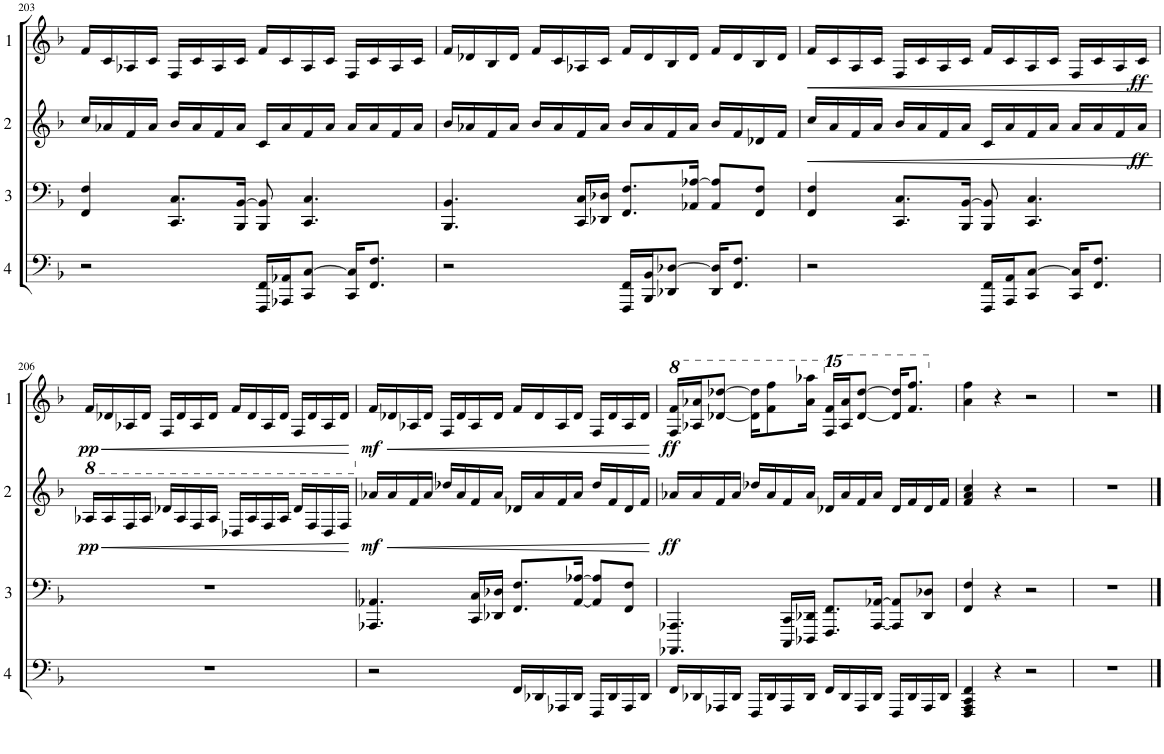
**kern	**kern	**kern	**dynam	**kern	**dynam
*part4	*part3	*part2	*part2	*part1	*part1
*staff4	*staff3	*staff2	*staff2	*staff1	*staff1
*I"Synth 4	*I"Synth 3	*I"Synth 2	*	*I"Synth 1	*
!!LO:PB:g=z
*clefF4	*clefF4	*clefG2	*	*clefG2	*
*k[b-]	*k[b-]	*k[b-]	*	*k[b-]	*
*M4/4	*M4/4	*M4/4	*	*M4/4	*
*met(c)	*met(c)	*met(c)	*	*met(c)	*
=203	=203	=203	=203	=203	=203
2r	4FF/ 4F/	16cc/LL	.	16f/LL	.
.	.	16a-X/	.	16c/	.
.	.	16f/	.	16A-X/	.
.	.	16a-/JJ	.	16c/JJ	.
.	8.CC/ 8.C/L	16b-/LL	.	16F/LL	.
.	.	16a-/	.	16c/	.
.	.	16f/	.	16A-/	.
.	16BBB-/ [16BB-/Jk	16a-/JJ	.	16c/JJ	.
16FFF/ 16FF/LL	8BBB-/ 8BB-/]	16c/LL	.	16f/LL	.
16AAA-X/ 16AA-X/J	.	16a-/	.	16c/	.
8CC/ [8C/J	4.CC/ 4.C/	16f/	.	16A-/	.
.	.	16a-/JJ	.	16c/JJ	.
16CC/ 16C/]KL	.	16a-/LL	.	16F/LL	.
8.FF/ 8.F/J	.	16a-/	.	16c/	.
.	.	16f/	.	16A-/	.
.	.	16a-/JJ	.	16c/JJ	.
=204	=204	=204	=204	=204	=204
2r	4.BBB-/ 4.BB-/	16b-/LL	.	16f/LL	.
.	.	16a-X/	.	16d-X/	.
.	.	16f/	.	16B-/	.
.	.	16a-/JJ	.	16d-/JJ	.
.	.	16b-/LL	.	16f/LL	.
.	.	16a-/	.	16c/	.
.	16CC/ 16C/LL	16f/	.	16A-X/	.
.	16DD-X/ 16D-X/JJ	16a-/JJ	.	16c/JJ	.
16FFF/ 16FF/LL	8.FF/ 8.F/L	16b-/LL	.	16f/LL	.
16BBB-/ 16BB-/J	.	16a-/	.	16d-/	.
8DD-X/ [8D-X/J	.	16f/	.	16B-/	.
.	16AA-X/ [16A-X/Jk	16a-/JJ	.	16d-/JJ	.
16DD-/ 16D-/]KL	8AA-/ 8A-/]L	16b-/LL	.	16f/LL	.
8.FF/ 8.F/J	.	16f/	.	16d-/	.
.	8FF/ 8F/J	16d-X/	.	16B-/	.
.	.	16f/JJ	.	16d-/JJ	.
=205	=205	=205	=205	=205	=205
!	!	!	!LO:HP:b	!	!LO:HP:b
2r	4FF/ 4F/	16cc/LL	<	16f/LL	<
.	.	16a/	.	16c/	.
.	.	16f/	.	16A/	.
.	.	16a/JJ	.	16c/JJ	.
.	8.CC/ 8.C/L	16b-/LL	.	16F/LL	.
.	.	16a/	.	16c/	.
.	.	16f/	.	16A/	.
.	16BBB-/ [16BB-/Jk	16a/JJ	.	16c/JJ	.
16FFF/ 16FF/LL	8BBB-/ 8BB-/]	16c/LL	.	16f/LL	.
16AAA/ 16AA/J	.	16a/	.	16c/	.
8CC/ [8C/J	4.CC/ 4.C/	16f/	.	16A/	.
.	.	16a/JJ	.	16c/JJ	.
16CC/ 16C/]KL	.	16a/LL	.	16F/LL	.
8.FF/ 8.F/J	.	16a/	.	16c/	.
.	.	16f/	.	16A/	.
!	!	!	!LO:DY:b	!	!LO:DY:b
.	.	16a/JJ	ff	16c/JJ	ff
.	.	.	[	.	[
!!LO:LB:g=z
=206	=206	=206	=206	=206	=206
!	!	!	!LO:HP:b	!	!LO:HP:b
!	!	!	!LO:DY:n=1:b	!	!LO:DY:n=1:b
1r	1r	16A-X/LL	< pp	16F/LL	< pp
*	*	*	*	*8ba	*
.	.	16A-/	.	16D-X/	.
.	.	16F/	.	16AA-X/	.
.	.	16A-/JJ	.	16D-/JJ	.
.	.	16d-X/LL	.	16FF/LL	.
.	.	16A-/	.	16D-/	.
.	.	16F/	.	16AA-/	.
.	.	16A-/JJ	.	16D-/JJ	.
.	.	16D-X/LL	.	16F/LL	.
.	.	16A-/	.	16D-/	.
.	.	16F/	.	16AA-/	.
.	.	16A-/JJ	.	16D-/JJ	.
.	.	16d-/LL	.	16FF/LL	.
.	.	16F/	.	16D-/	.
.	.	16D-/	.	16AA-/	.
.	.	16F/JJ	.	16D-/JJ	.
.	.	.	[	.	[
=207	=207	=207	=207	=207	=207
!	!	!	!LO:HP:b	!	!
*	*	*	*	*X8ba	*
!	!	!	!LO:DY:n=1:b	!	!LO:HP:b
!	!	!	!	!	!LO:DY:n=1:b
2r	4.AAA-X/ 4.AA-X/	16a-X/LL	< mf	16f/LL	< mf
.	.	16a-/	.	16d-X/	.
.	.	16f/	.	16A-X/	.
.	.	16a-/JJ	.	16d-/JJ	.
.	.	16dd-X/LL	.	16F/LL	.
.	.	16a-/	.	16d-/	.
.	16CC/ 16C/LL	16f/	.	16A-/	.
.	16DD-X/ 16D-X/JJ	16a-/JJ	.	16d-/JJ	.
16FF/LL	8.FF/ 8.F/L	16d-X/LL	.	16f/LL	.
16DD-X/	.	16a-/	.	16d-/	.
16AAA-X/	.	16f/	.	16A-/	.
16DD-/JJ	[16AA-/ [16A-X/Jk	16a-/JJ	.	16d-/JJ	.
16FFF/LL	8AA-/] 8A-/]L	16dd-/LL	.	16F/LL	.
16DD-/	.	16f/	.	16d-/	.
16AAA-/	8FF/ 8F/J	16d-/	.	16A-/	.
16DD-/JJ	.	16f/JJ	.	16d-/JJ	.
.	.	.	[	.	[
=208	=208	=208	=208	=208	=208
*	*	*	*	*8va	*
!	!	!	!LO:DY:b	!	!LO:DY:b
16FF/LL	4.AAAA-X/ 4.AAA-X/	16a-X/LL	ff	16f/ 16ff/LL	ff
16DD-X/	.	16a-/	.	16a-X/ 16aa-X/J	.
16AAA-X/	.	16f/	.	[8dd-X/ [8ddd-X/J	.
16DD-/JJ	.	16a-/JJ	.	.	.
16FFF/LL	.	16dd-X/LL	.	16dd-\] 16ddd-\]KL	.
16DD-/	.	16a-/	.	8ff\ 8fff\	.
16AAA-/	16CCC/ 16CC/LL	16f/	.	.	.
16DD-/JJ	16DDD-X/ 16DD-X/JJ	16a-/JJ	.	16aa-\ 16aaa-X\Jk	.
*	*	*	*	*X8va	*
*	*	*	*	*15ma	*
16FF/LL	8.FFF/ 8.FF/L	16d-X/LL	.	16ff/ 16fff/LL	.
16DD-/	.	16a-/	.	16aa-/ 16aaa-/J	.
16AAA-/	.	16f/	.	[8ddd-/ [8dddd-/J	.
16DD-/JJ	[16AAA-/ [16AA-X/Jk	16a-/JJ	.	.	.
16FFF/LL	8AAA-/] 8AA-/]L	16d-/LL	.	16ddd-/] 16dddd-/]KL	.
16DD-/	.	16f/	.	8.fff/ 8.ffff/J	.
16AAA-/	8DD-/ 8D-X/J	16d-/	.	.	.
16DD-/JJ	.	16f/JJ	.	.	.
=209	=209	=209	=209	=209	=209
*	*	*	*	*X15ma	*
4FFF/ 4AAA/ 4CC/ 4FF/	4FF/ 4F/	4f/ 4a/ 4cc/	.	4a\ 4ff\	.
4r	4r	4r	.	4r	.
2r	2r	2r	.	2r	.
=210	=210	=210	=210	=210	=210
1r	1r	1r	.	1r	.
==	==	==	==	==	==
*-	*-	*-	*-	*-	*-
